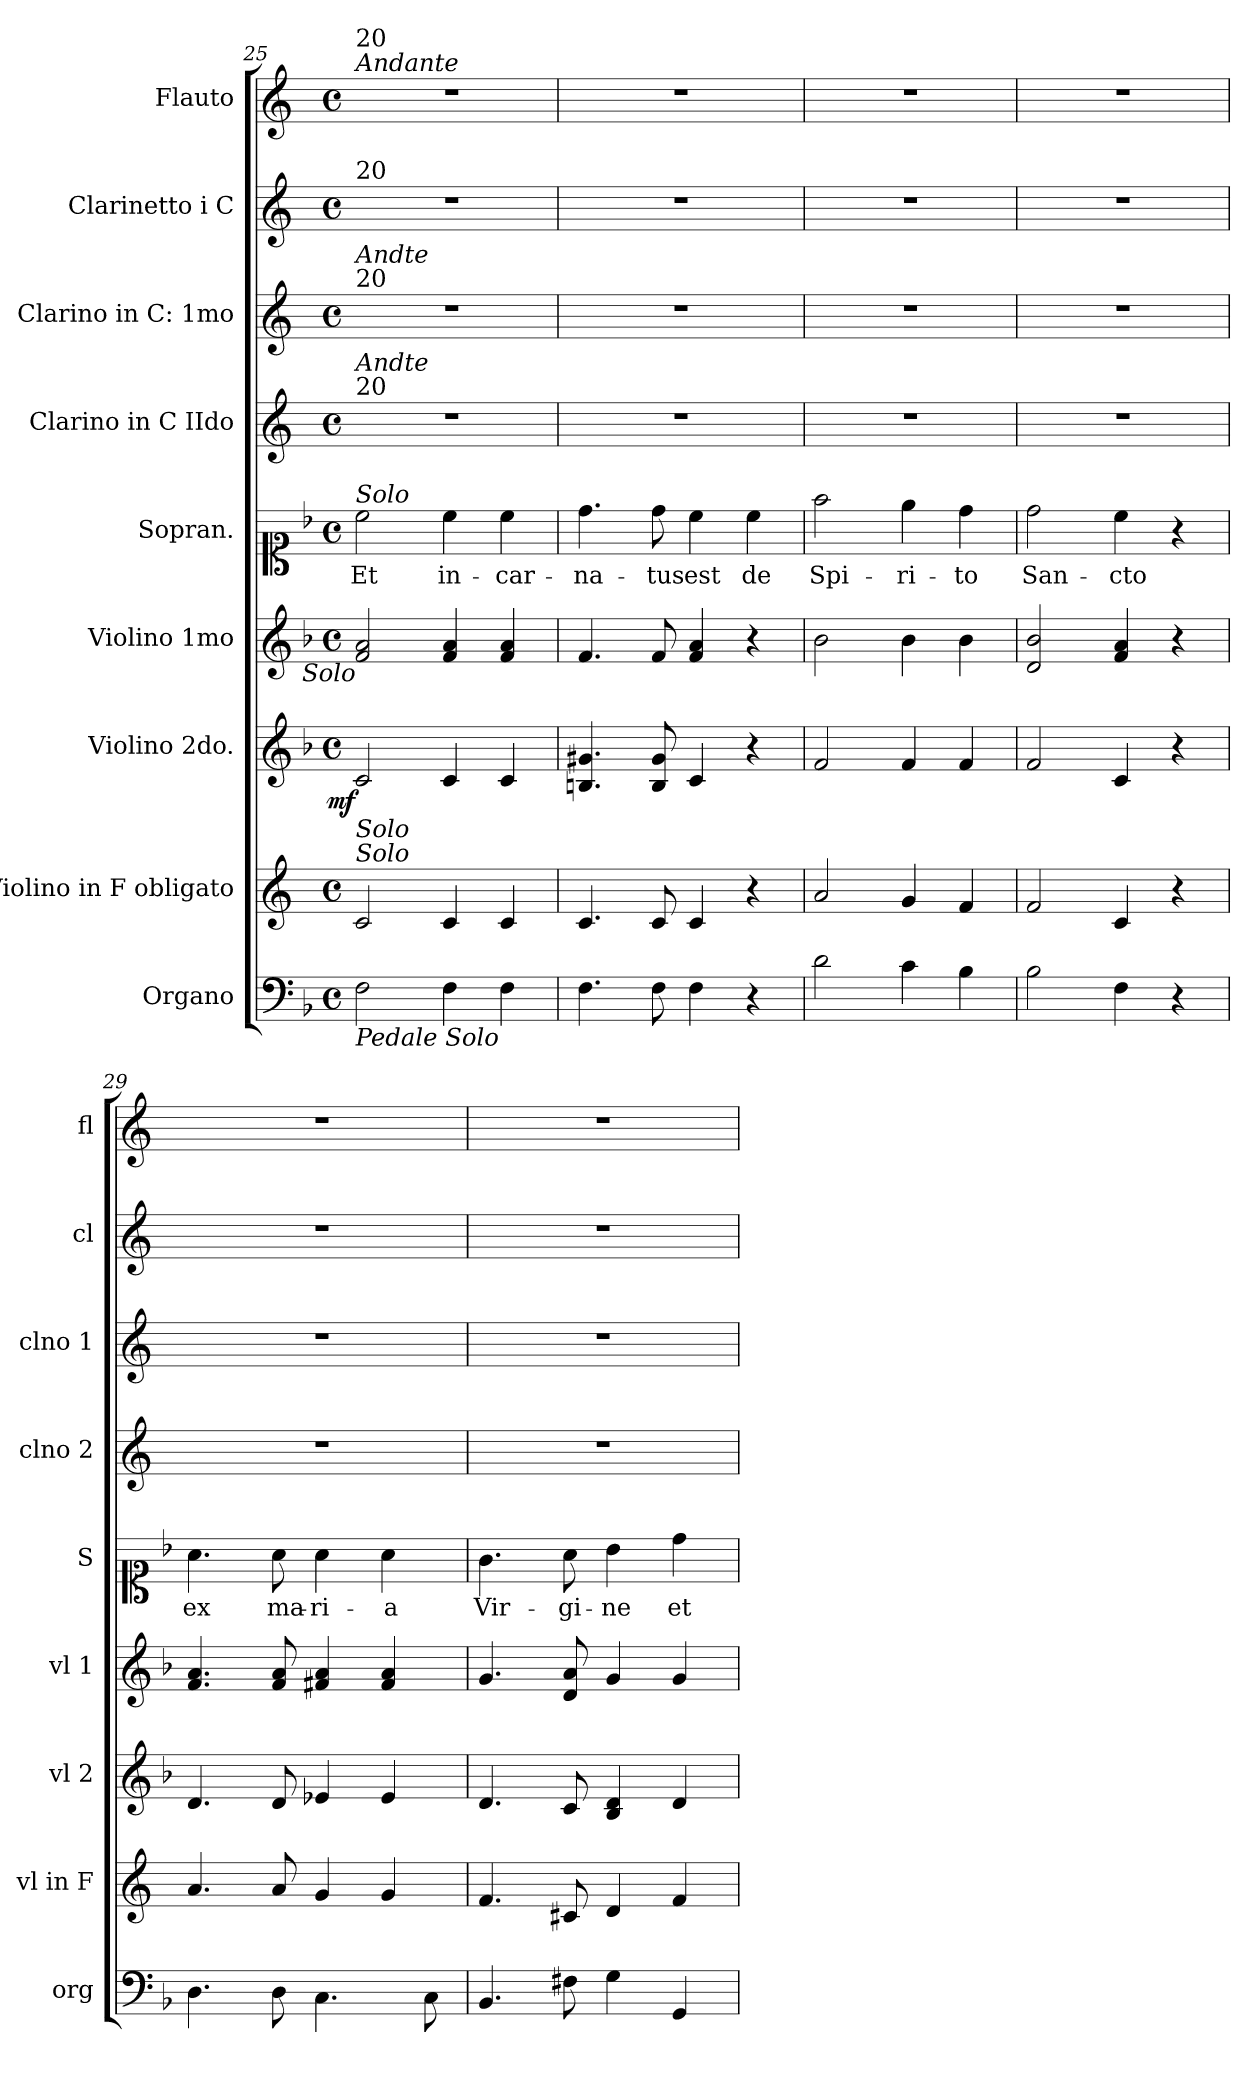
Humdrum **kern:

**kern	**kern	**kern	**dynam	**kern	**kern	**text	**kern	**kern	**kern	**kern
*part9	*part8	*part7	*part7	*part6	*part5	*part5	*part4	*part3	*part2	*part1
*staff9	*staff8	*staff7	*staff7	*staff6	*staff5	*staff5	*staff4	*staff3	*staff2	*staff1
*I"Organo	*I"Violino in F obligato	*I"Violino 2do.	*	*I"Violino 1mo	*I"Sopran.	*	*I"Clarino in C IIdo	*I"Clarino in C: 1mo	*I"Clarinetto i C	*I"Flauto
*I'org	*I'vl in F	*I'vl 2	*	*I'vl 1	*I'S	*	*I'clno 2	*I'clno 1	*I'cl	*I'fl
*clefF4	*clefG2	*clefG2	*	*clefG2	*clefC1	*	*clefG2	*clefG2	*clefG2	*clefG2
*	*ITrd4c7	*	*	*	*	*	*	*	*	*
*k[b-]	*k[b-]	*k[b-]	*	*k[b-]	*k[b-]	*	*k[]	*k[]	*k[]	*k[]
*	*	*	*	*	*	*	*C:	*C:	*C:	*C:
*M4/4	*M4/4	*M4/4	*	*M4/4	*M4/4	*	*M4/4	*M4/4	*M4/4	*M4/4
*met(c)	*met(c)	*met(c)	*	*met(c)	*met(c)	*	*met(c)	*met(c)	*met(c)	*met(c)
=25	=25	=25	=25	=25	=25	=25	=25	=25	=25	=25
!	!	!	!	!	!	!	!	!	!	!LO:TX:a:i:t=Andante
!	!	!	!	!	!	!	!	!	!	!LO:TX:a:t=20
!	!	!	!	!	!	!	!	!	!LO:TX:a:t=20	!
!	!	!	!	!	!	!	!	!LO:TX:a:t=20	!	!
!	!	!	!	!	!	!	!	!LO:TX:a:i:t=Andte	!	!
!	!	!	!	!	!	!	!LO:TX:a:t=20	!	!	!
!	!	!	!	!	!	!	!LO:TX:a:i:t=Andte	!	!	!
!	!	!	!	!	!LO:TX:a:i:t=Solo	!	!	!	!	!
!	!	!	!	!LO:TX:b:i:rj:t=Solo	!	!	!	!	!	!
!	!	!LO:TX:b:i:t=Solo	!	!	!	!	!	!	!	!
!	!LO:TX:a:i:t=Solo	!	!	!	!	!	!	!	!	!
!LO:TX:b:i:t=Pedale Solo	!	!	!	!	!	!	!	!	!	!
!	!	!	!LO:DY:b:rj	!	!	!	!	!	!	!
2F\	2F/	2c/	mf	2f/ 2a/	2cc\	Et	1r	1r	1r	1r
4F\	4F/	4c/	.	4f/ 4a/	4cc\	in-	.	.	.	.
4F\	4F/	4c/	.	4f/ 4a/	4cc\	-car-	.	.	.	.
=26	=26	=26	=26	=26	=26	=26	=26	=26	=26	=26
4.F\	4.F/	4.Bn/ 4.g#X/	.	4.f/	4.dd\	-na-	1r	1r	1r	1r
8F\	8F/	8B/ 8g#/	.	8f/	8dd\	-tus	.	.	.	.
4F\	4F/	4c/	.	4f/ 4a/	4cc\	est	.	.	.	.
4r	4r	4r	.	4r	4cc\	de	.	.	.	.
=27	=27	=27	=27	=27	=27	=27	=27	=27	=27	=27
2d\	2d/	2f/	.	2b-\	2ff\	Spi-	1r	1r	1r	1r
4c\	4c/	4f/	.	4b-\	4ee\	-ri-	.	.	.	.
4B-\	4B-/	4f/	.	4b-\	4dd\	-to	.	.	.	.
=28	=28	=28	=28	=28	=28	=28	=28	=28	=28	=28
2B-\	2B-/	2f/	.	2d/ 2b-/	2dd\	San-	1r	1r	1r	1r
4F\	4F/	4c/	.	4f/ 4a/	4cc\	-cto	.	.	.	.
4r	4r	4r	.	4r	4r	.	.	.	.	.
=29	=29	=29	=29	=29	=29	=29	=29	=29	=29	=29
4.D\	4.d/	4.d/	.	4.f/ 4.a/	4.a\	ex	1r	1r	1r	1r
8D\	8d/	8d/	.	8f/ 8a/	8a\	ma-	.	.	.	.
4.C\	4c/	4e-X/	.	4f#X/ 4a/	4a\	-ri-	.	.	.	.
.	4c/	4e-/	.	4f#/ 4a/	4a\	-a	.	.	.	.
8C\	.	.	.	.	.	.	.	.	.	.
=30	=30	=30	=30	=30	=30	=30	=30	=30	=30	=30
4.BB-/	4.B-/	4.d/	.	4.g/	4.g\	Vir-	1r	1r	1r	1r
8F#X\	8F#X/	8c/	.	8d/ 8a/	8a\	-gi-	.	.	.	.
4G\	4G/	4B-/ 4d/	.	4g/	4b-\	-ne	.	.	.	.
4GG/	4B-/	4d/	.	4g/	4dd\	et	.	.	.	.
=	=	=	=	=	=	=	=	=	=	=
*-	*-	*-	*-	*-	*-	*-	*-	*-	*-	*-
